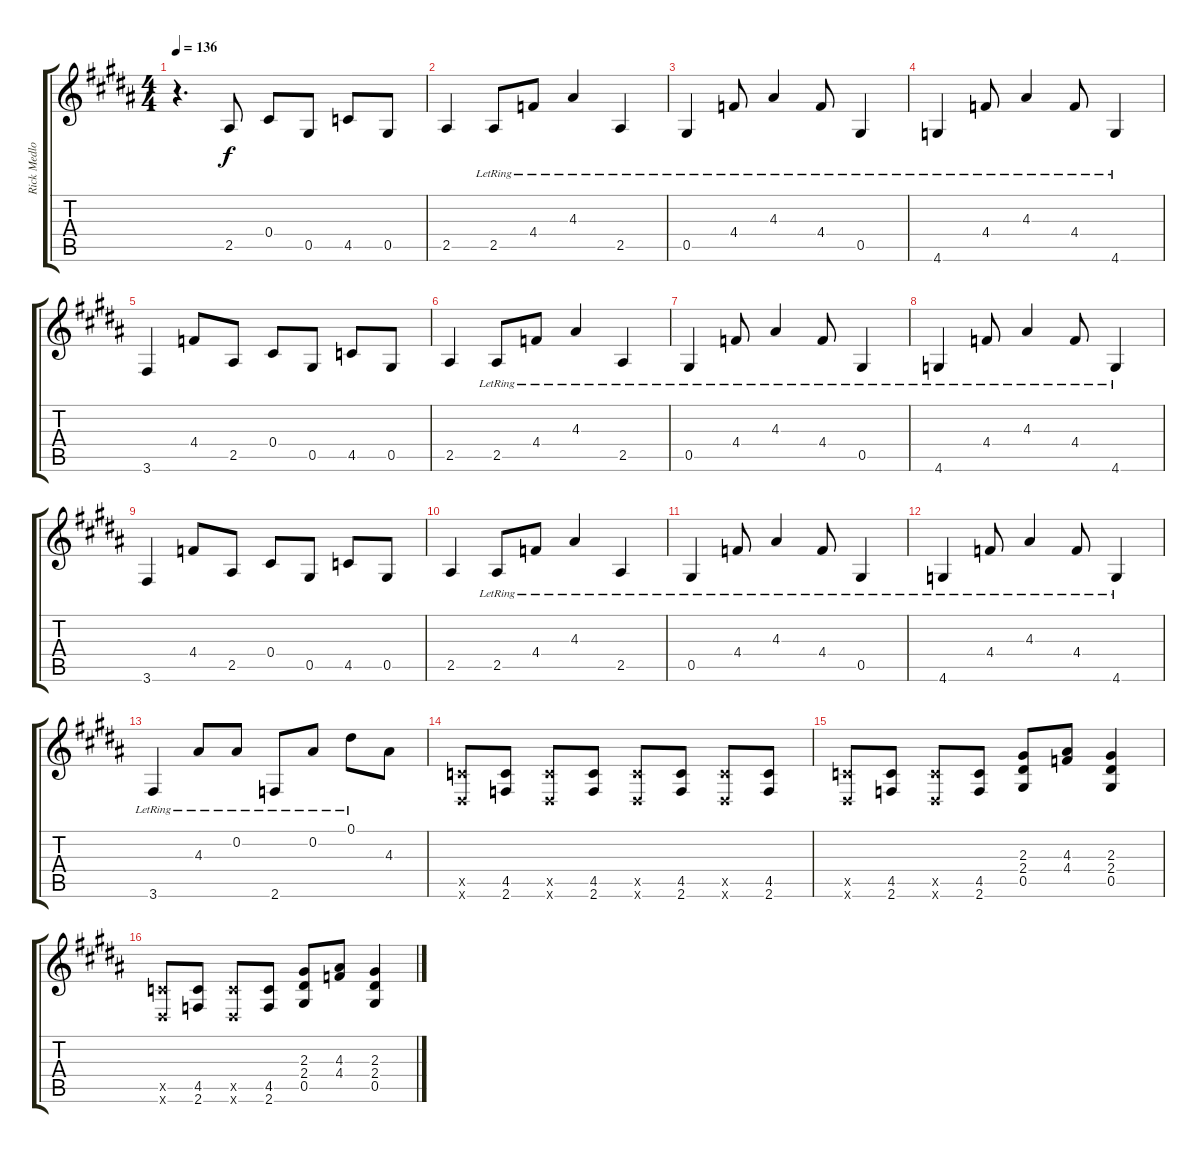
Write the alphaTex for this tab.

\track ("Rick Medlocke Guitar" "Rick Medlo") {instrument distortionguitar}
\staff {score tabs}
\tuning (Eb4 Bb3 Gb3 Db3 Ab2 Eb2) {hide}
\ts (4 4)
\tempo 136
\clef g2
\ks b
r.4{d dy f} 2.5.8{volume 11 balance 16 instrument electricguitarclean} 0.4.8 0.5.8 4.5.8 0.5.8 |
2.5.4 2.5{lr}.8 4.4{lr}.8 4.3{lr}.4 2.5{lr}.4 |
0.5{lr}.4 4.4{lr}.8 4.3{lr}.4 4.4{lr}.8 0.5{lr}.4 |
4.6{lr}.4 4.4{lr}.8 4.3{lr}.4 4.4{lr}.8 4.6{lr}.4 |
3.6.4 4.4.8 2.5.8 0.4.8 0.5.8 4.5.8 0.5.8 |
2.5.4 2.5{lr}.8 4.4{lr}.8 4.3{lr}.4 2.5{lr}.4 |
0.5{lr}.4 4.4{lr}.8 4.3{lr}.4 4.4{lr}.8 0.5{lr}.4 |
4.6{lr}.4 4.4{lr}.8 4.3{lr}.4 4.4{lr}.8 4.6{lr}.4 |
3.6.4 4.4.8 2.5.8 0.4.8 0.5.8 4.5.8 0.5.8 |
2.5.4 2.5{lr}.8 4.4{lr}.8 4.3{lr}.4 2.5{lr}.4 |
0.5{lr}.4 4.4{lr}.8 4.3{lr}.4 4.4{lr}.8 0.5{lr}.4 |
4.6{lr}.4 4.4{lr}.8 4.3{lr}.4 4.4{lr}.8 4.6{lr}.4 |
3.6{lr}.4 4.3{lr}.8 0.2{lr}.8 2.6{lr}.8 0.2{lr}.8 0.1{lr}.8 4.3.8 |
(4.5{x} 0.6{x}).8{instrument overdrivenguitar} (4.5 2.6).8 (4.5{x} 0.6{x}).8 (4.5 2.6).8 (4.5{x} 0.6{x}).8 (4.5 2.6).8 (4.5{x} 0.6{x}).8 (4.5 2.6).8 |
(4.5{x} 0.6{x}).8 (4.5 2.6).8 (4.5{x} 0.6{x}).8 (4.5 2.6).8 (2.3 2.4 0.5).8 (4.3 4.4).8 (2.3 2.4 0.5).4 |
(4.5{x} 0.6{x}).8 (4.5 2.6).8 (4.5{x} 0.6{x}).8 (4.5 2.6).8 (2.3 2.4 0.5).8 (4.3 4.4).8 (2.3 2.4 0.5).4
